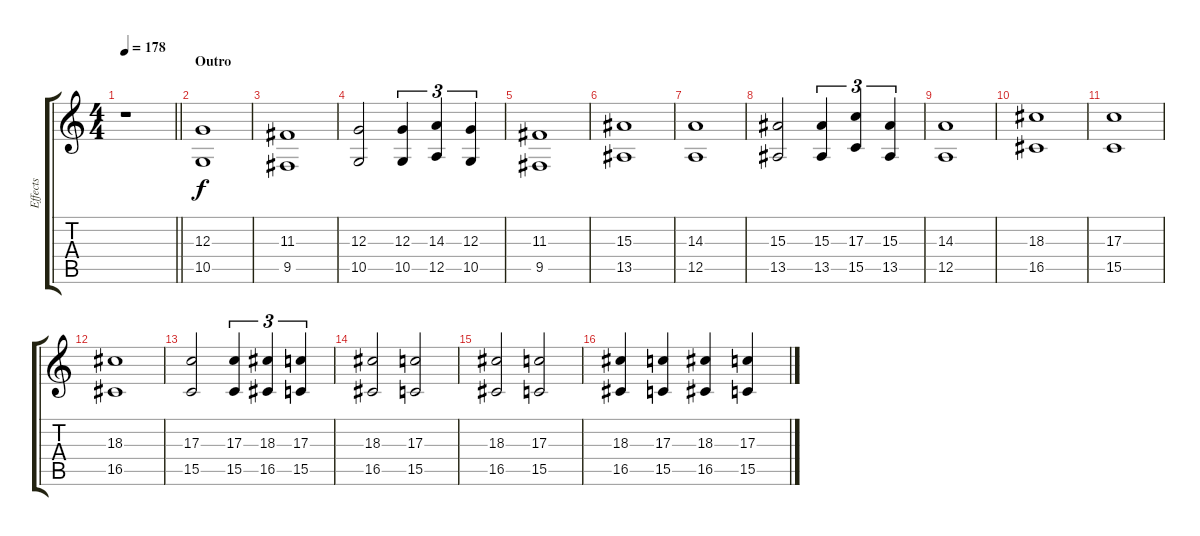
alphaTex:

\track ("Effects" "Effects") {instrument churchorgan}
\staff {score tabs}
\tuning (E4 B3 G3 D3 A2 E2) {hide}
\ts (4 4)
\tempo 178
\clef g2
\barLineRight lightlight
\ks c
r.1{dy f} |
\section ("" "Outro")
(12.3 10.5).1 |
(11.3 9.5).1 |
(12.3 10.5).2 (12.3 10.5).4{tu (3 2)} (14.3 12.5).4{tu (3 2)} (12.3 10.5).4{tu (3 2)} |
(11.3 9.5).1 |
(15.3 13.5).1 |
(14.3 12.5).1 |
(15.3 13.5).2 (15.3 13.5).4{tu (3 2)} (17.3 15.5).4{tu (3 2)} (15.3 13.5).4{tu (3 2)} |
(14.3 12.5).1 |
(18.3 16.5).1 |
(17.3 15.5).1 |
(18.3 16.5).1 |
(17.3 15.5).2 (17.3 15.5).4{tu (3 2)} (18.3 16.5).4{tu (3 2)} (17.3 15.5).4{tu (3 2)} |
(18.3 16.5).2 (17.3 15.5).2 |
(18.3 16.5).2 (17.3 15.5).2 |
(18.3 16.5).4 (17.3 15.5).4 (18.3 16.5).4 (17.3 15.5).4
